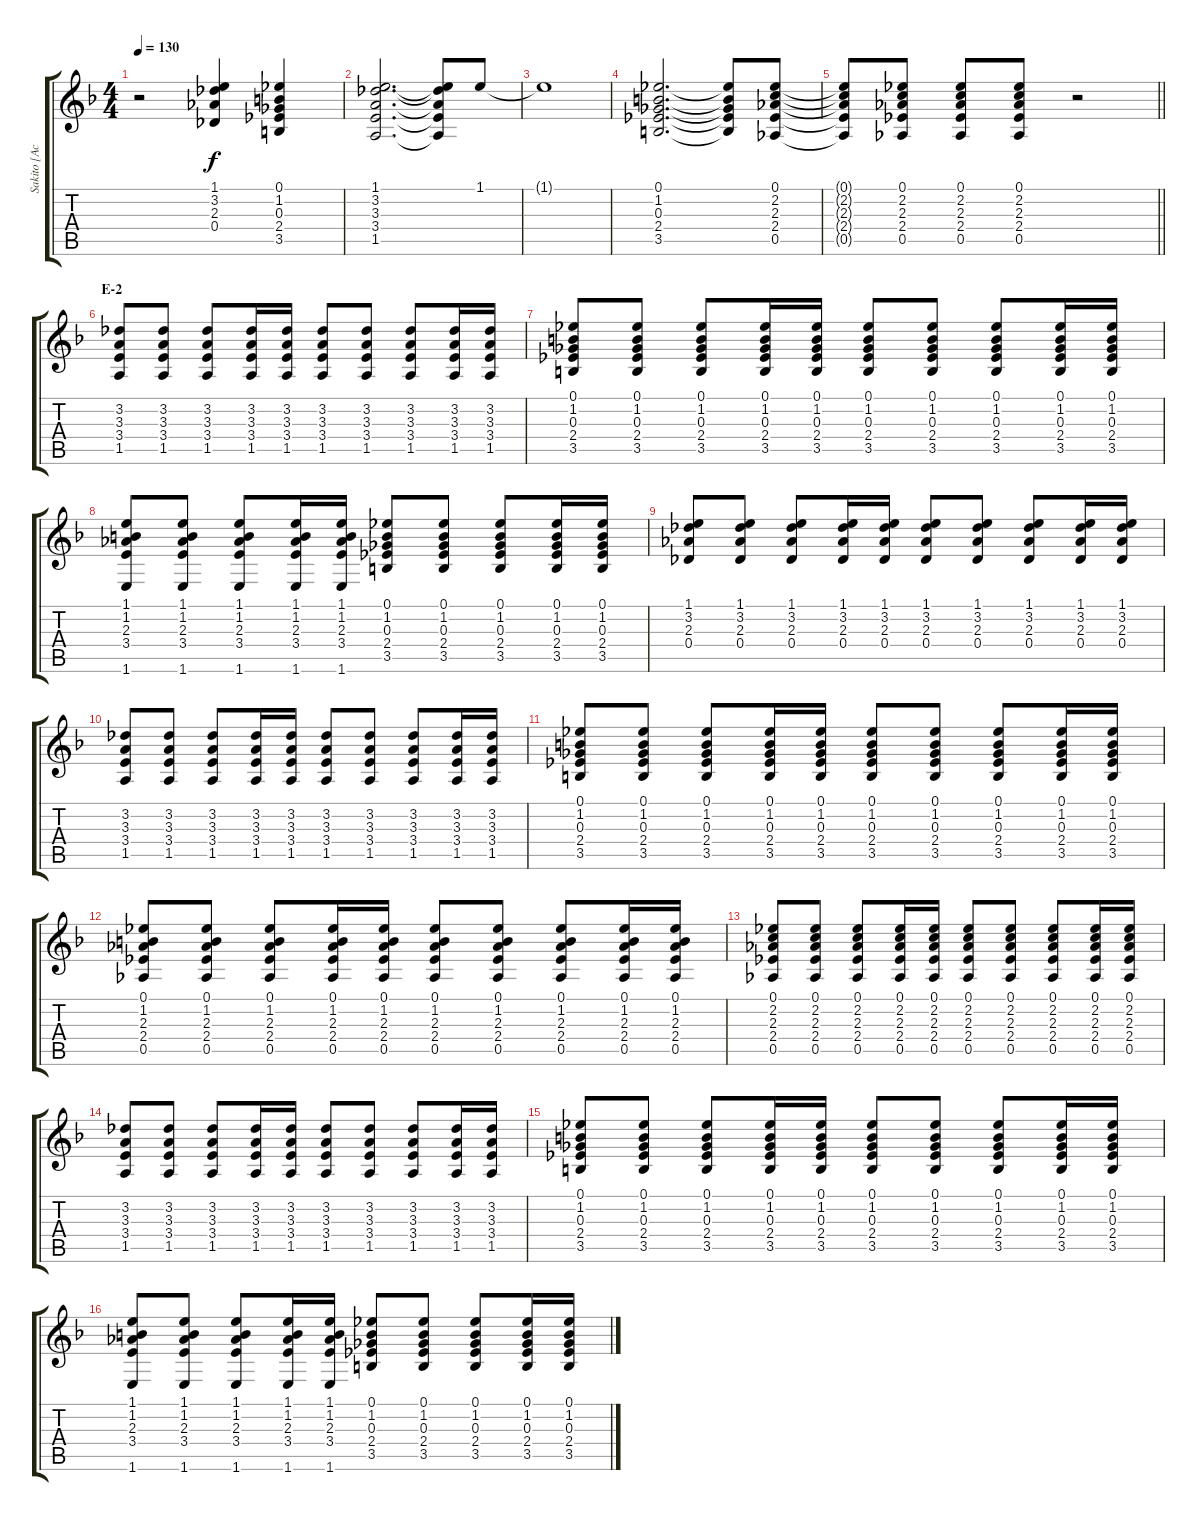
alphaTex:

\track ("Sakito [Acoustic]" "Sakito [Ac") {instrument acousticguitarsteel}
\staff {score tabs}
\tuning (Eb4 Bb3 Gb3 Db3 Ab2 Eb2) {hide}
\ts (4 4)
\tempo 130
\clef g2
\ks f
r.2{dy f} (1.1 3.2 2.3 0.4).4 (0.1 1.2 0.3 2.4 3.5).4 |
(1.1 3.2 3.3 3.4 1.5).2{d} (1.1{t} 3.2{t} 3.3{t} 3.4{t} 1.5{t}).8 1.1.8 |
1.1{t}.1 |
(0.1 1.2 0.3 2.4 3.5).2{d} (0.1{t} 1.2{t} 0.3{t} 2.4{t} 3.5{t}).8 (0.1 2.2 2.3 2.4 0.5).8 |
\barLineRight lightlight
(0.1{t} 2.2{t} 2.3{t} 2.4{t} 0.5{t}).8 (0.1 2.2 2.3 2.4 0.5).8 (0.1 2.2 2.3 2.4 0.5).8 (0.1 2.2 2.3 2.4 0.5).8 r.2 |
\section ("" "E-2")
(3.2 3.3 3.4 1.5).8 (3.2 3.3 3.4 1.5).8 (3.2 3.3 3.4 1.5).8 (3.2 3.3 3.4 1.5).16 (3.2 3.3 3.4 1.5).16 (3.2 3.3 3.4 1.5).8 (3.2 3.3 3.4 1.5).8 (3.2 3.3 3.4 1.5).8 (3.2 3.3 3.4 1.5).16 (3.2 3.3 3.4 1.5).16 |
(0.1 1.2 0.3 2.4 3.5).8 (0.1 1.2 0.3 2.4 3.5).8 (0.1 1.2 0.3 2.4 3.5).8 (0.1 1.2 0.3 2.4 3.5).16 (0.1 1.2 0.3 2.4 3.5).16 (0.1 1.2 0.3 2.4 3.5).8 (0.1 1.2 0.3 2.4 3.5).8 (0.1 1.2 0.3 2.4 3.5).8 (0.1 1.2 0.3 2.4 3.5).16 (0.1 1.2 0.3 2.4 3.5).16 |
(1.1 1.2 2.3 3.4 1.6).8 (1.1 1.2 2.3 3.4 1.6).8 (1.1 1.2 2.3 3.4 1.6).8 (1.1 1.2 2.3 3.4 1.6).16 (1.1 1.2 2.3 3.4 1.6).16 (0.1 1.2 0.3 2.4 3.5).8 (0.1 1.2 0.3 2.4 3.5).8 (0.1 1.2 0.3 2.4 3.5).8 (0.1 1.2 0.3 2.4 3.5).16 (0.1 1.2 0.3 2.4 3.5).16 |
(1.1 3.2 2.3 0.4).8 (1.1 3.2 2.3 0.4).8 (1.1 3.2 2.3 0.4).8 (1.1 3.2 2.3 0.4).16 (1.1 3.2 2.3 0.4).16 (1.1 3.2 2.3 0.4).8 (1.1 3.2 2.3 0.4).8 (1.1 3.2 2.3 0.4).8 (1.1 3.2 2.3 0.4).16 (1.1 3.2 2.3 0.4).16 |
(3.2 3.3 3.4 1.5).8 (3.2 3.3 3.4 1.5).8 (3.2 3.3 3.4 1.5).8 (3.2 3.3 3.4 1.5).16 (3.2 3.3 3.4 1.5).16 (3.2 3.3 3.4 1.5).8 (3.2 3.3 3.4 1.5).8 (3.2 3.3 3.4 1.5).8 (3.2 3.3 3.4 1.5).16 (3.2 3.3 3.4 1.5).16 |
(0.1 1.2 0.3 2.4 3.5).8 (0.1 1.2 0.3 2.4 3.5).8 (0.1 1.2 0.3 2.4 3.5).8 (0.1 1.2 0.3 2.4 3.5).16 (0.1 1.2 0.3 2.4 3.5).16 (0.1 1.2 0.3 2.4 3.5).8 (0.1 1.2 0.3 2.4 3.5).8 (0.1 1.2 0.3 2.4 3.5).8 (0.1 1.2 0.3 2.4 3.5).16 (0.1 1.2 0.3 2.4 3.5).16 |
(0.1 1.2 2.3 2.4 0.5).8 (0.1 1.2 2.3 2.4 0.5).8 (0.1 1.2 2.3 2.4 0.5).8 (0.1 1.2 2.3 2.4 0.5).16 (0.1 1.2 2.3 2.4 0.5).16 (0.1 1.2 2.3 2.4 0.5).8 (0.1 1.2 2.3 2.4 0.5).8 (0.1 1.2 2.3 2.4 0.5).8 (0.1 1.2 2.3 2.4 0.5).16 (0.1 1.2 2.3 2.4 0.5).16 |
(0.1 2.2 2.3 2.4 0.5).8 (0.1 2.2 2.3 2.4 0.5).8 (0.1 2.2 2.3 2.4 0.5).8 (0.1 2.2 2.3 2.4 0.5).16 (0.1 2.2 2.3 2.4 0.5).16 (0.1 2.2 2.3 2.4 0.5).8 (0.1 2.2 2.3 2.4 0.5).8 (0.1 2.2 2.3 2.4 0.5).8 (0.1 2.2 2.3 2.4 0.5).16 (0.1 2.2 2.3 2.4 0.5).16 |
(3.2 3.3 3.4 1.5).8 (3.2 3.3 3.4 1.5).8 (3.2 3.3 3.4 1.5).8 (3.2 3.3 3.4 1.5).16 (3.2 3.3 3.4 1.5).16 (3.2 3.3 3.4 1.5).8 (3.2 3.3 3.4 1.5).8 (3.2 3.3 3.4 1.5).8 (3.2 3.3 3.4 1.5).16 (3.2 3.3 3.4 1.5).16 |
(0.1 1.2 0.3 2.4 3.5).8 (0.1 1.2 0.3 2.4 3.5).8 (0.1 1.2 0.3 2.4 3.5).8 (0.1 1.2 0.3 2.4 3.5).16 (0.1 1.2 0.3 2.4 3.5).16 (0.1 1.2 0.3 2.4 3.5).8 (0.1 1.2 0.3 2.4 3.5).8 (0.1 1.2 0.3 2.4 3.5).8 (0.1 1.2 0.3 2.4 3.5).16 (0.1 1.2 0.3 2.4 3.5).16 |
(1.1 1.2 2.3 3.4 1.6).8 (1.1 1.2 2.3 3.4 1.6).8 (1.1 1.2 2.3 3.4 1.6).8 (1.1 1.2 2.3 3.4 1.6).16 (1.1 1.2 2.3 3.4 1.6).16 (0.1 1.2 0.3 2.4 3.5).8 (0.1 1.2 0.3 2.4 3.5).8 (0.1 1.2 0.3 2.4 3.5).8 (0.1 1.2 0.3 2.4 3.5).16 (0.1 1.2 0.3 2.4 3.5).16
